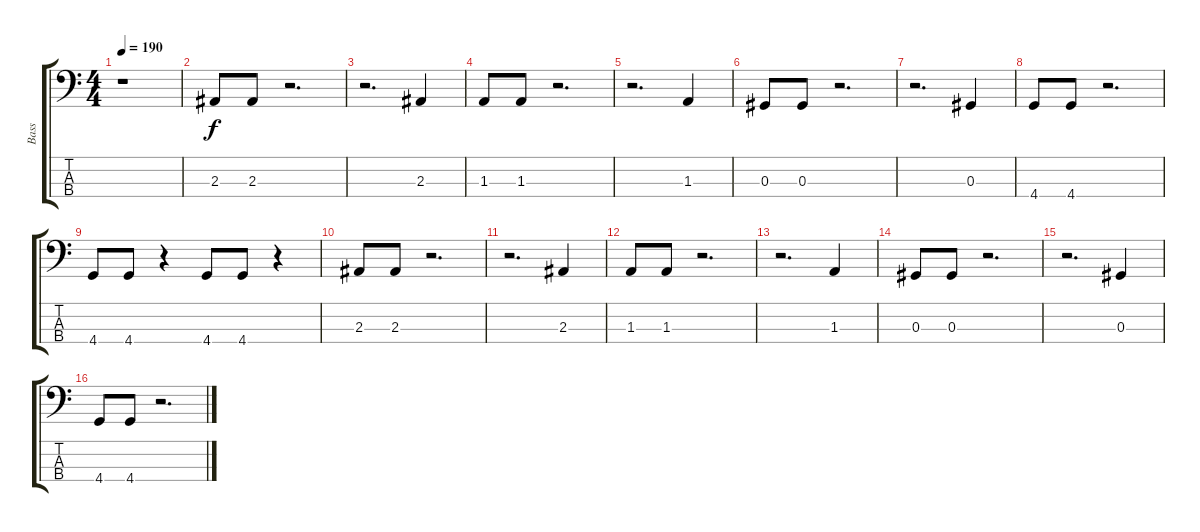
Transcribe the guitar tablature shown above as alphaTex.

\track ("Bass" "Bass") {instrument electricbassfinger}
\staff {score tabs}
\tuning (Gb2 Db2 Ab1 Eb1) {hide}
\ts (4 4)
\tempo 190
\clef f4
\ks c
r.1{dy f instrument electricbassfinger} |
2.3.8 2.3.8 r.2{d} |
r.2{d} 2.3.4 |
1.3.8 1.3.8 r.2{d} |
r.2{d} 1.3.4 |
0.3.8 0.3.8 r.2{d} |
r.2{d} 0.3.4 |
4.4.8 4.4.8 r.2{d} |
4.4.8 4.4.8 r.4 4.4.8 4.4.8 r.4 |
2.3.8 2.3.8 r.2{d} |
r.2{d} 2.3.4 |
1.3.8 1.3.8 r.2{d} |
r.2{d} 1.3.4 |
0.3.8 0.3.8 r.2{d} |
r.2{d} 0.3.4 |
4.4.8 4.4.8 r.2{d}
